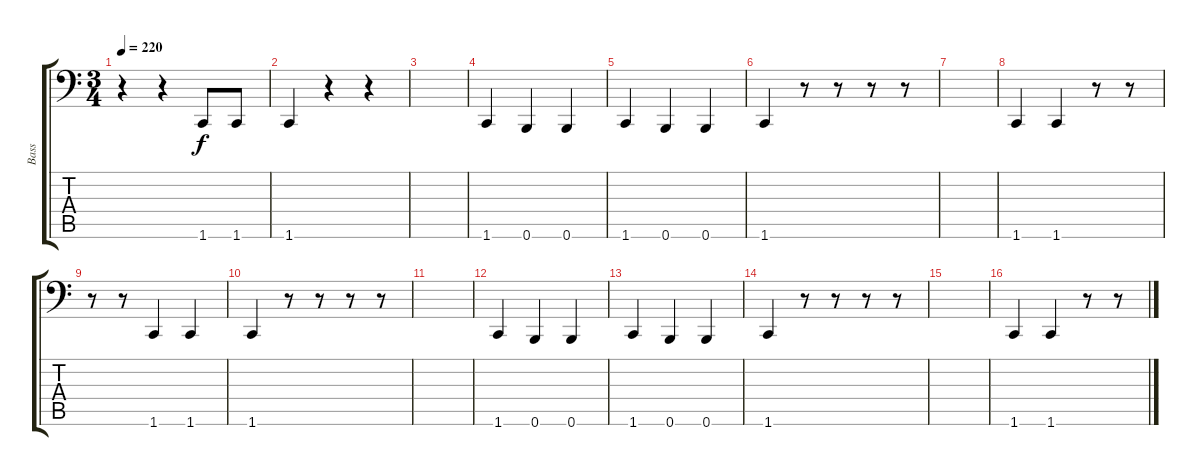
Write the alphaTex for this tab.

\track ("Bass" "Bass") {instrument electricbassfinger}
\staff {score tabs}
\tuning (Db3 Ab2 E2 B1 Gb1 B0) {hide}
\ts (3 4)
\tempo 220
\clef f4
\ks c
r.4{dy f} r.4 1.6.8 1.6.8 |
1.6.4 r.4 r.4 |
|
1.6.4 0.6.4 0.6.4 |
1.6.4 0.6.4 0.6.4 |
1.6.4 r.8 r.8 r.8 r.8 |
|
1.6.4 1.6.4 r.8 r.8 |
r.8 r.8 1.6.4 1.6.4 |
1.6.4 r.8 r.8 r.8 r.8 |
|
1.6.4 0.6.4 0.6.4 |
1.6.4 0.6.4 0.6.4 |
1.6.4 r.8 r.8 r.8 r.8 |
|
1.6.4 1.6.4 r.8 r.8
